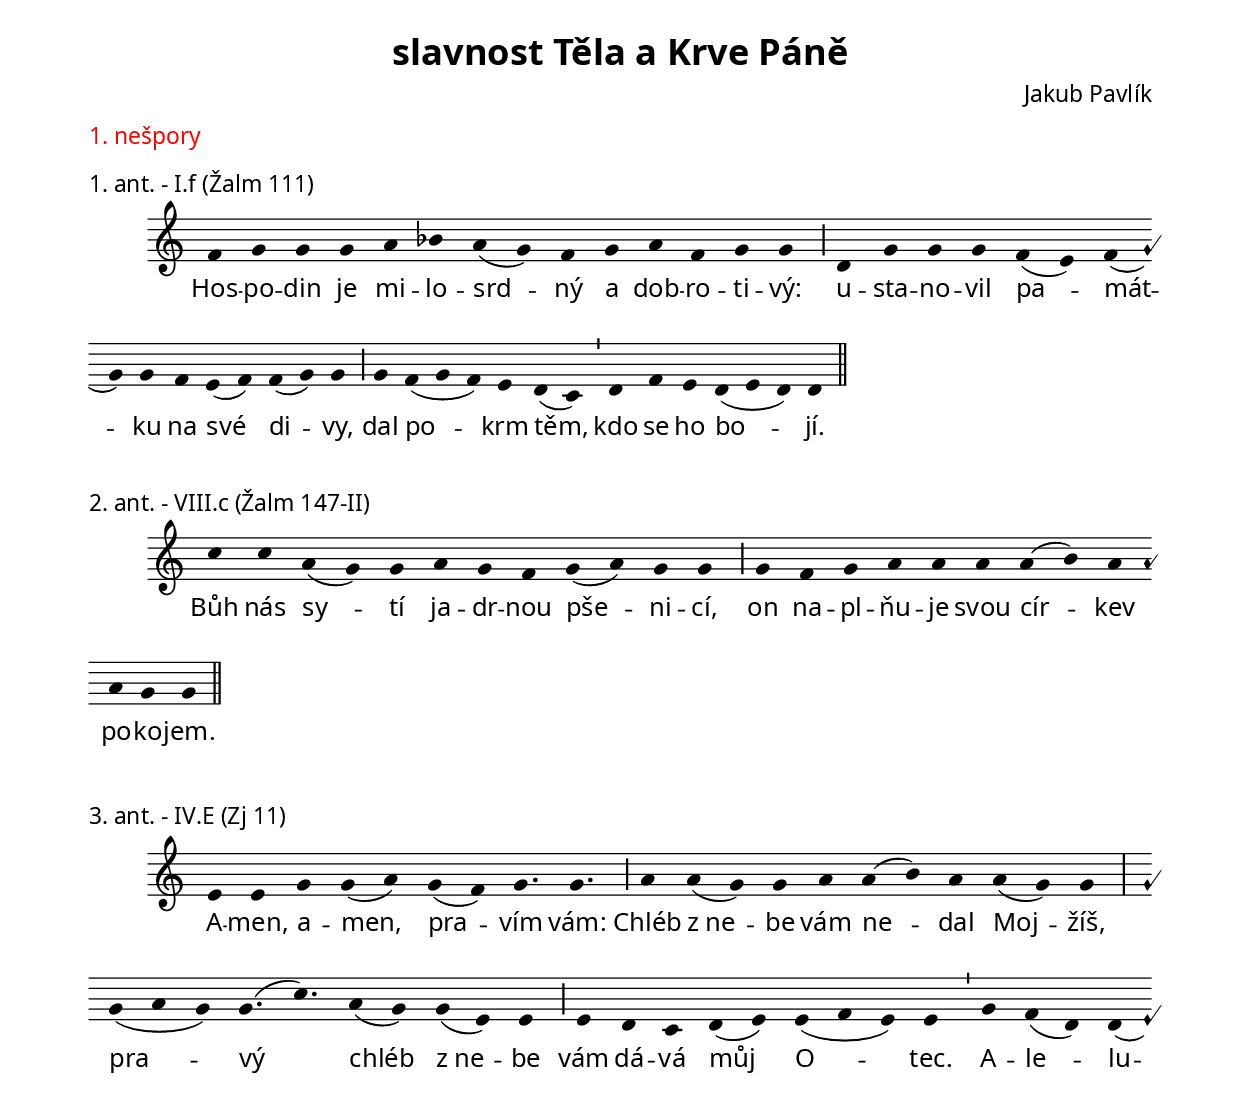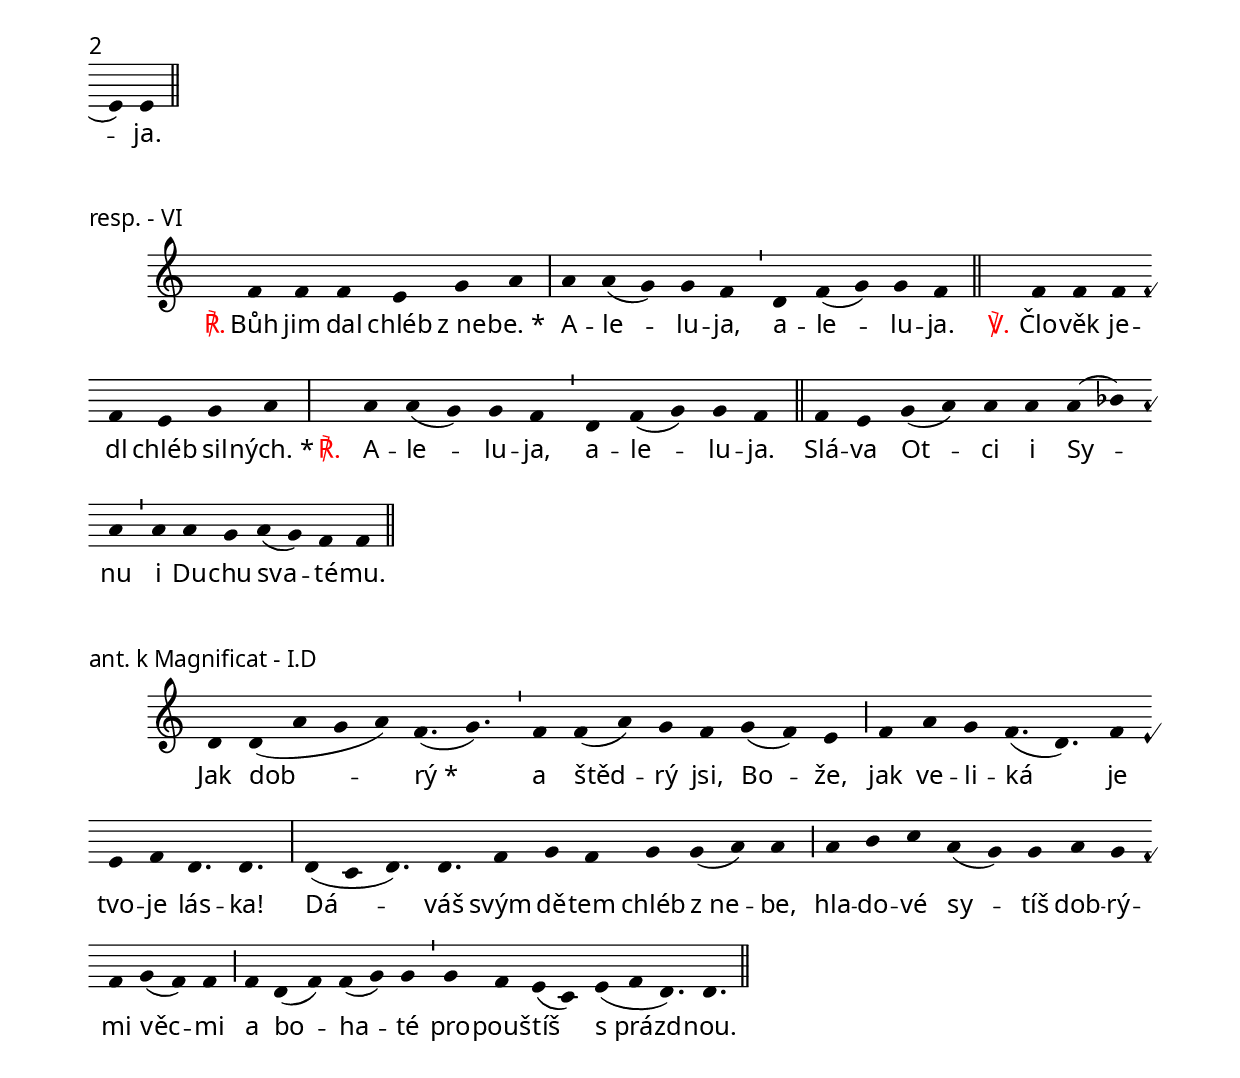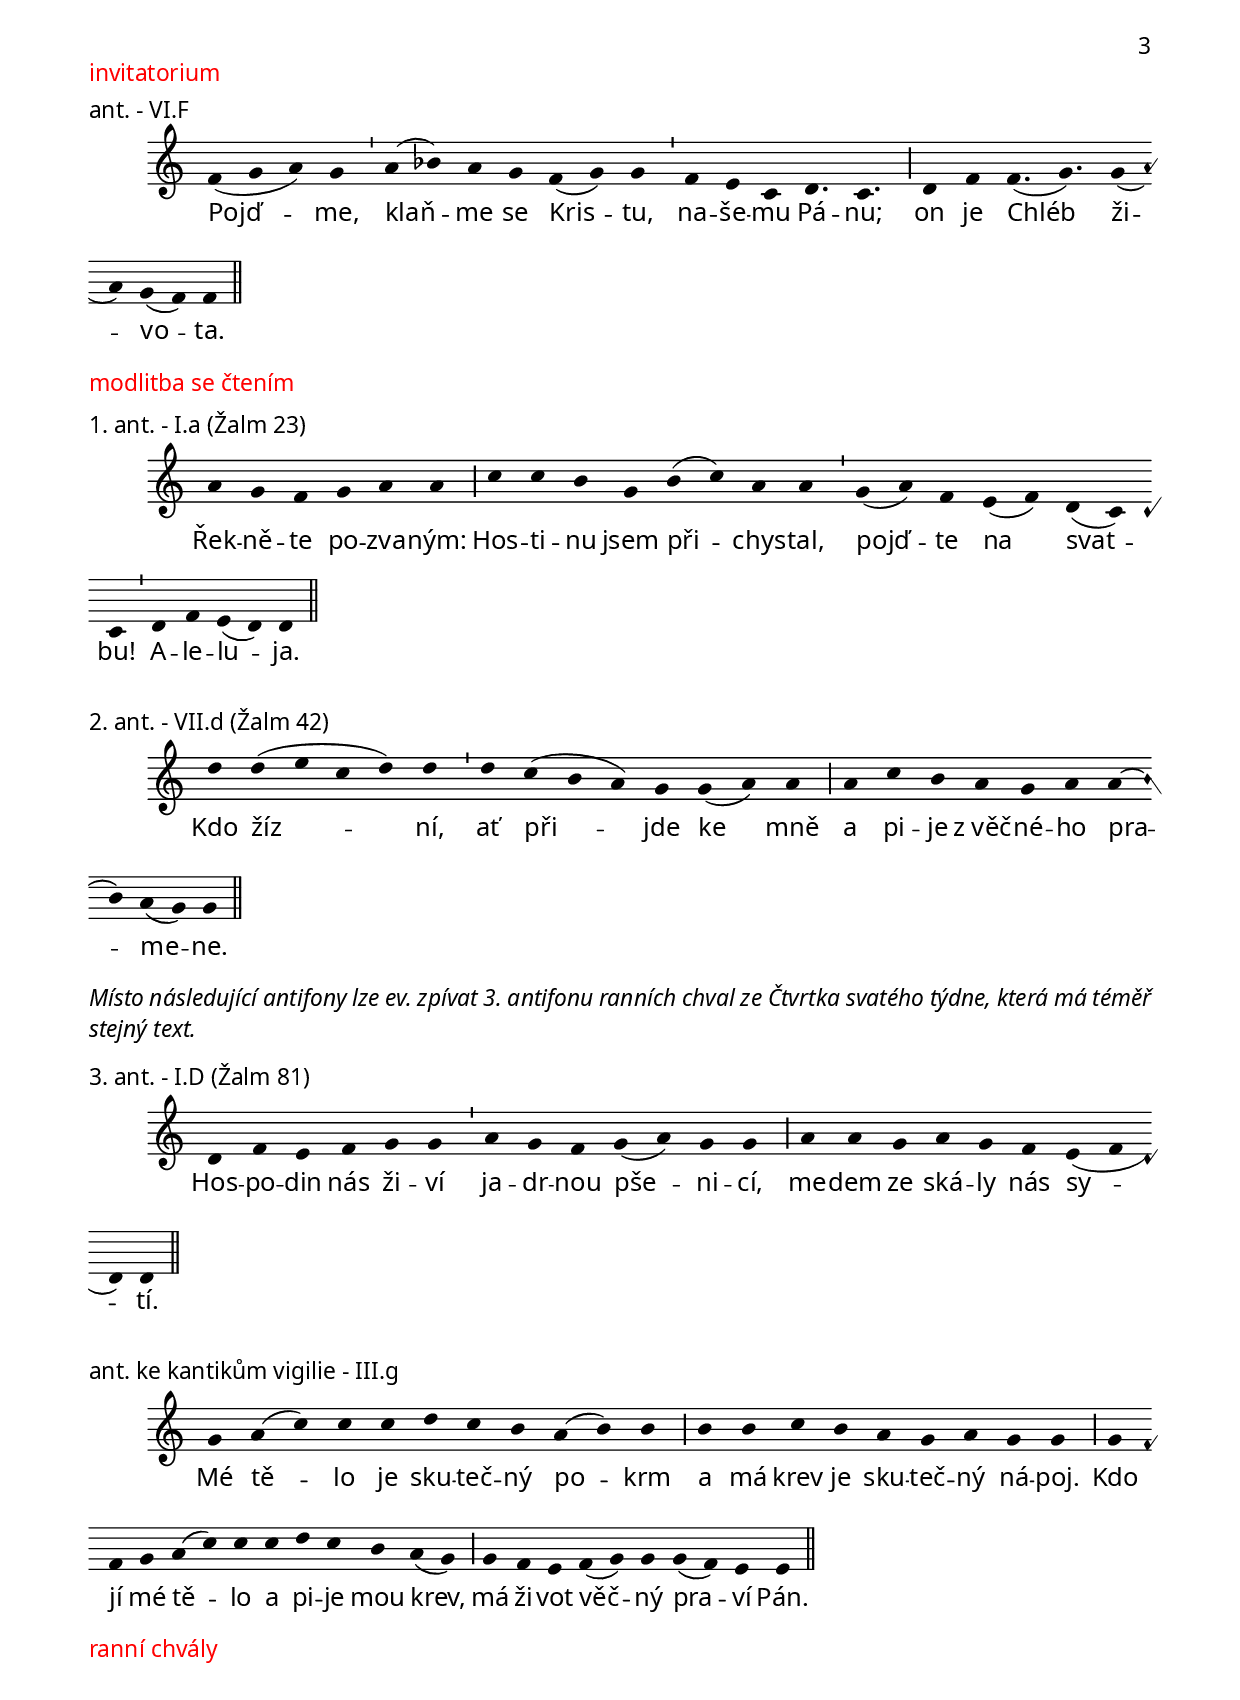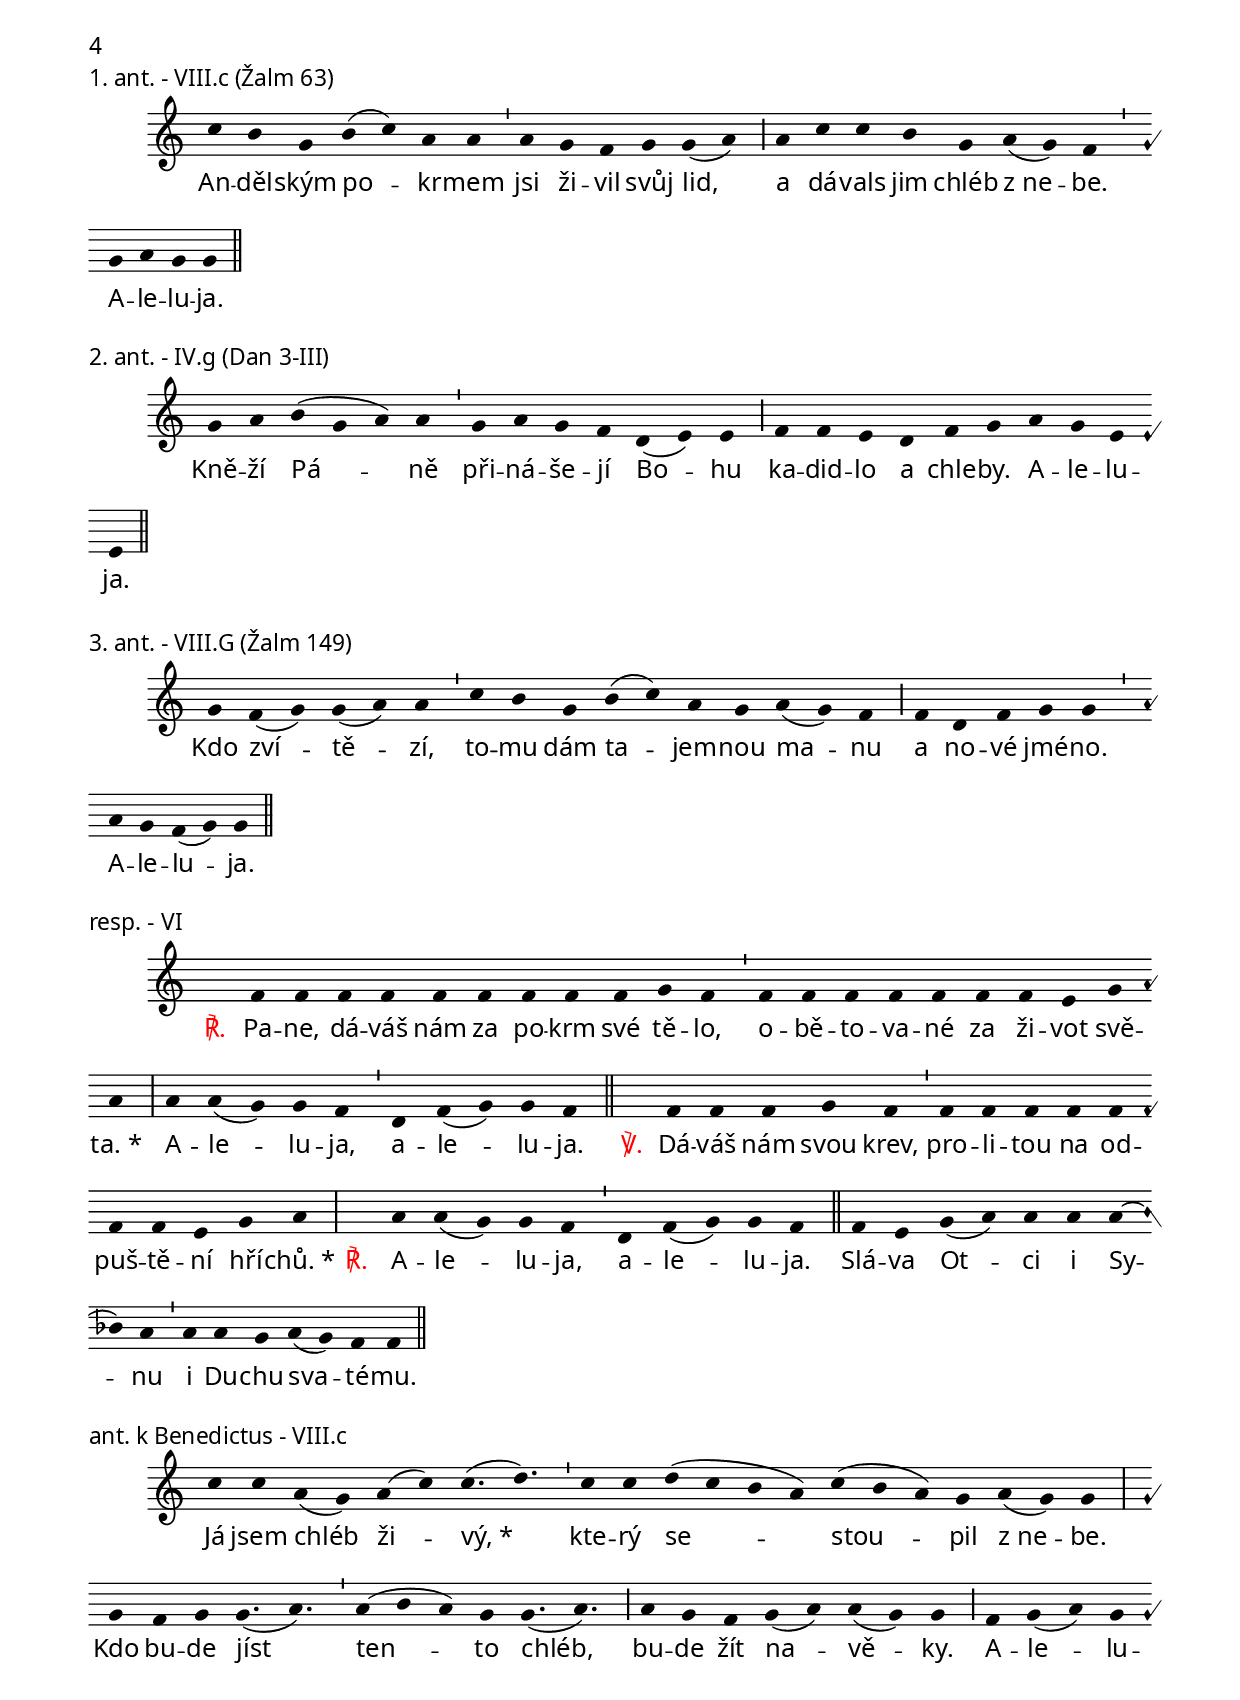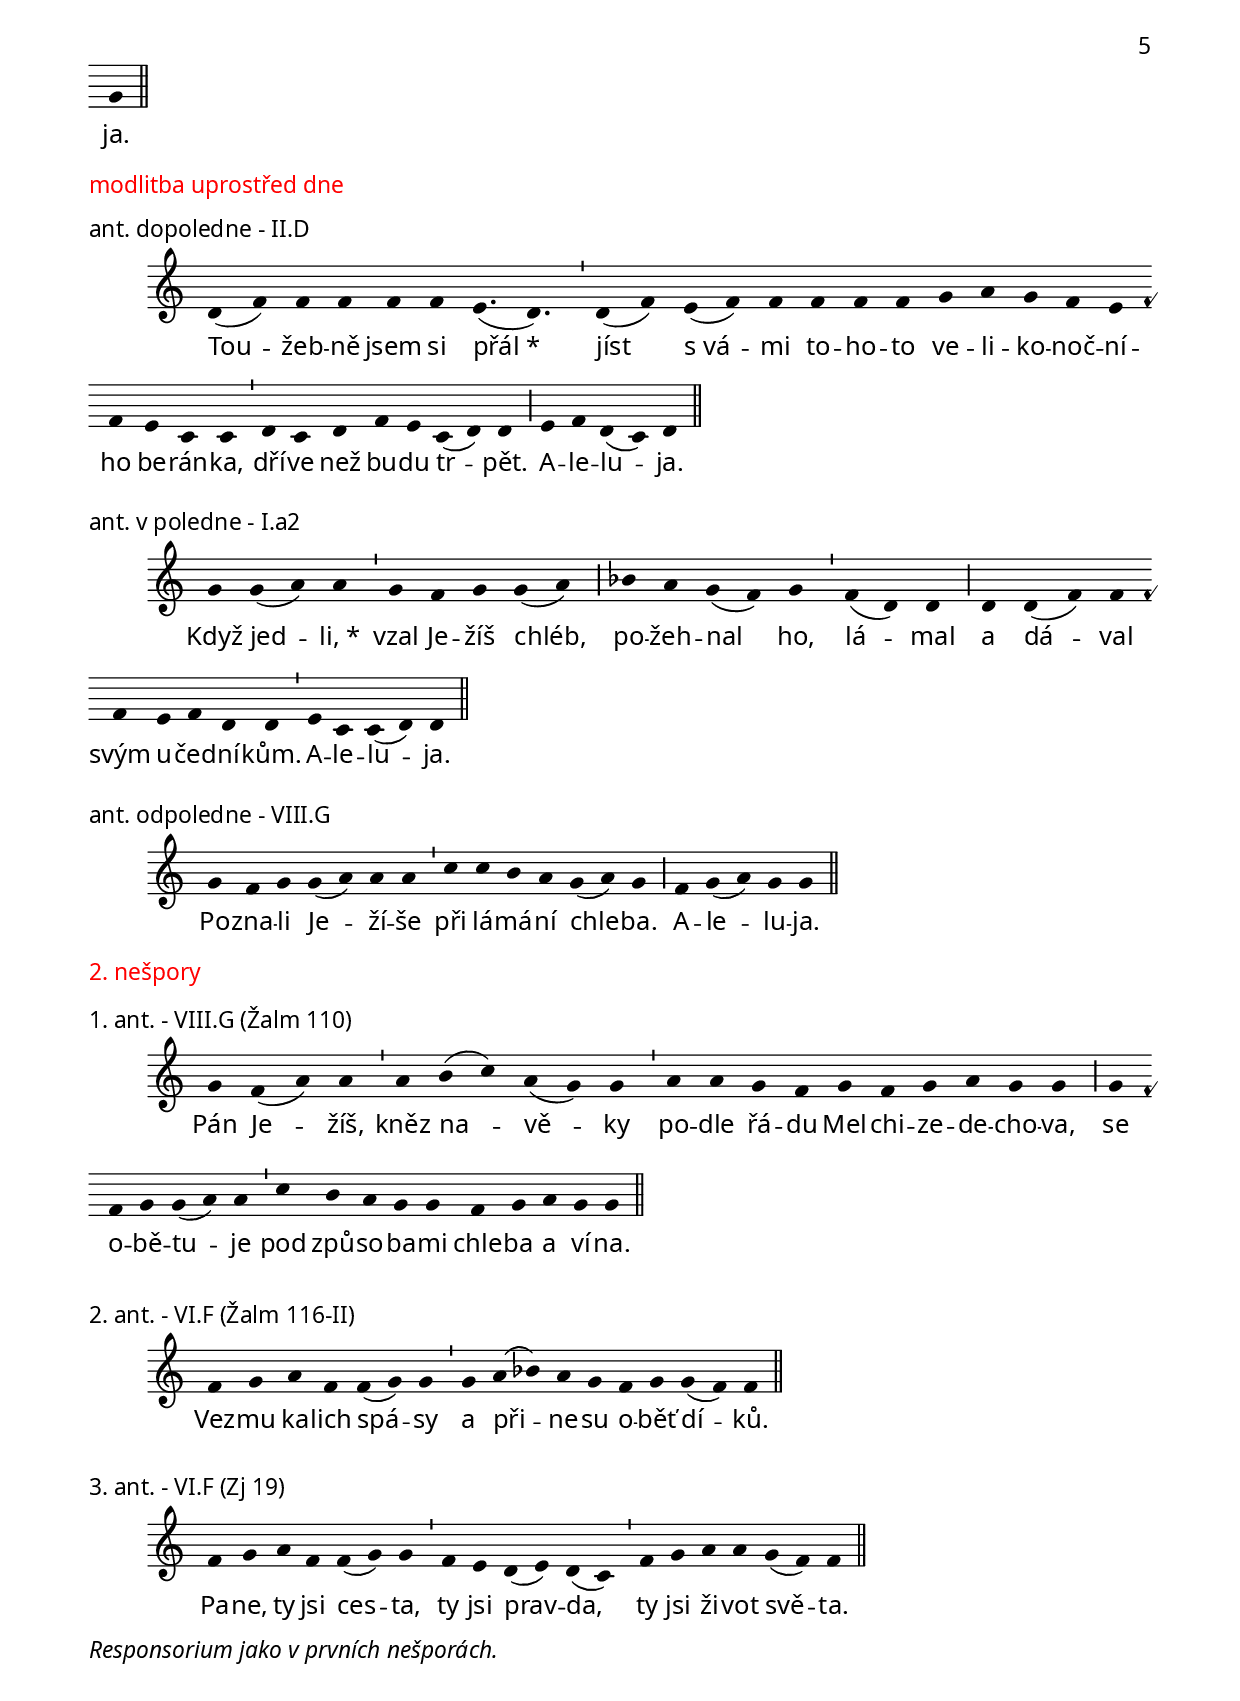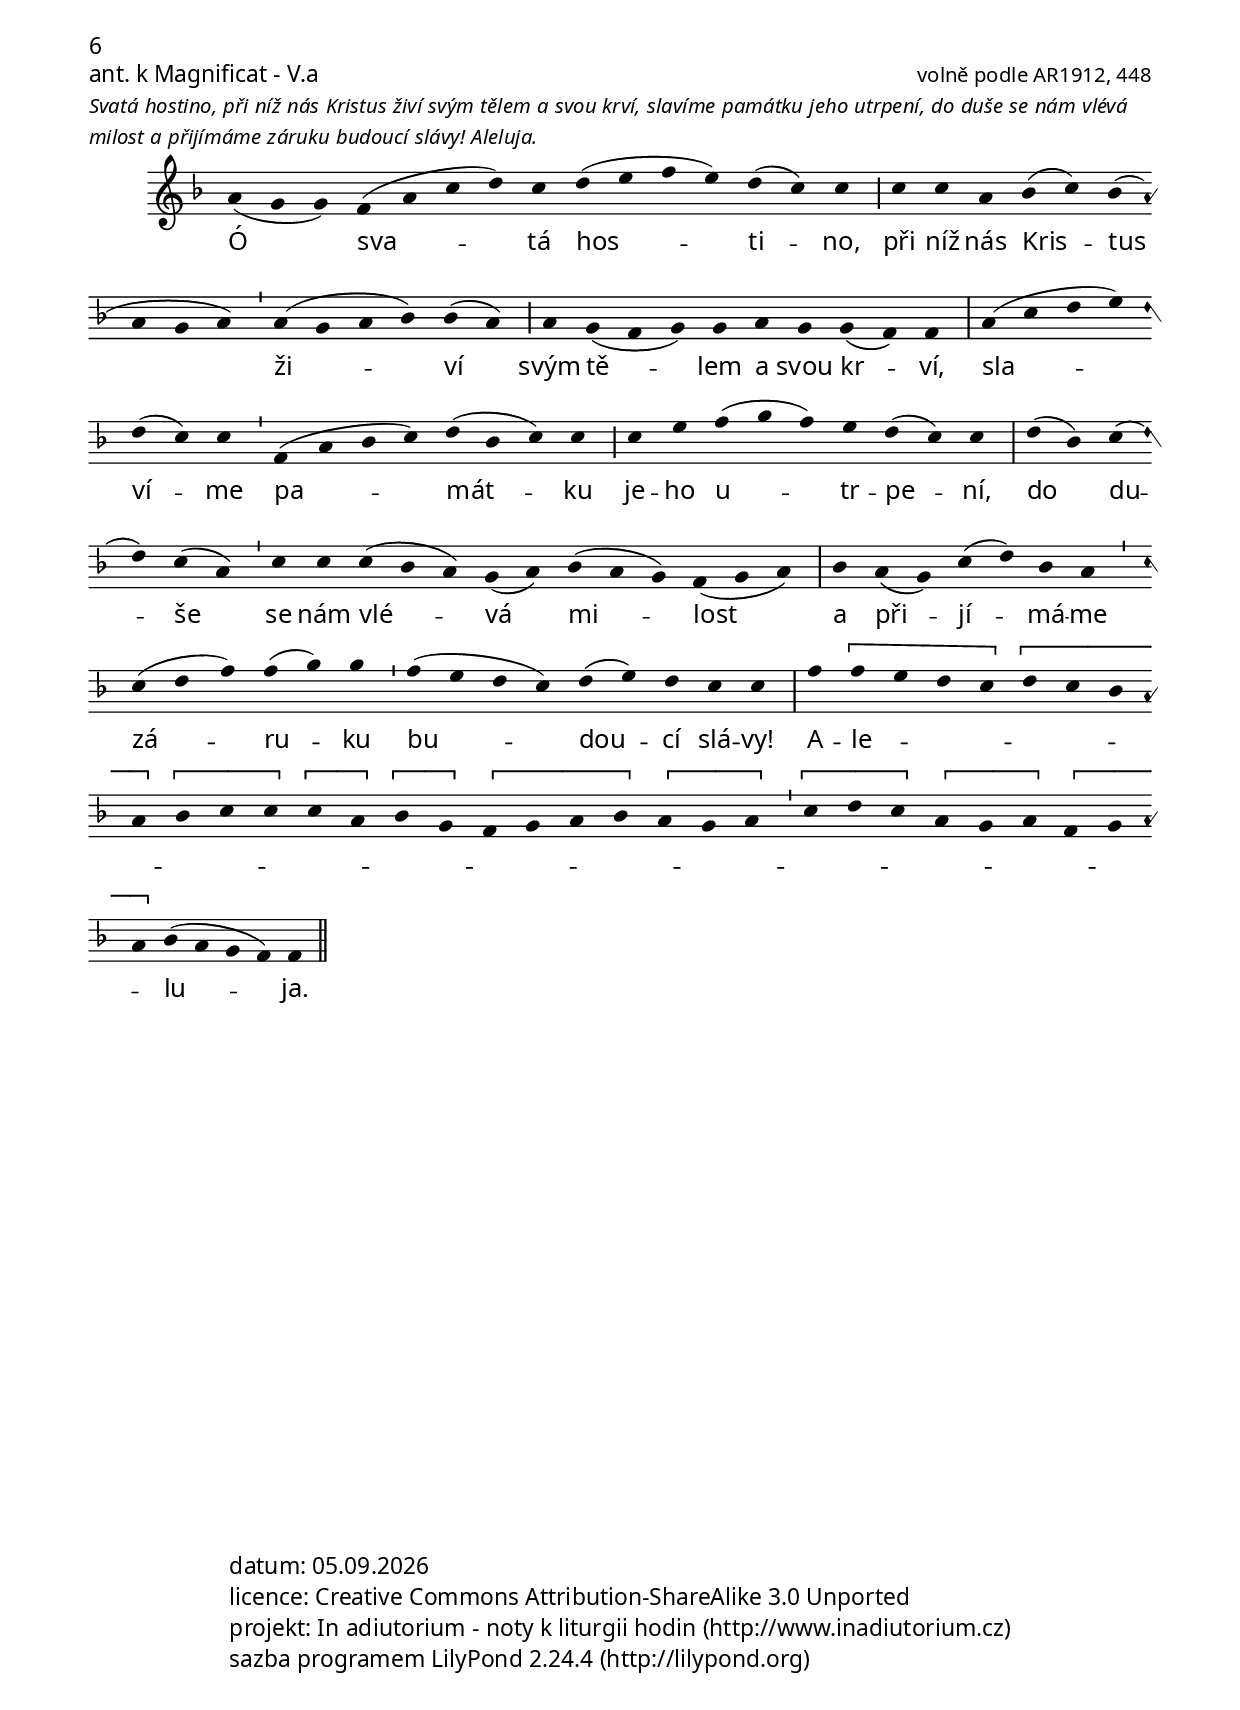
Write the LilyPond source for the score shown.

\version "2.18.0"

\header {
  title = "slavnost Těla a Krve Páně"
  composer = "Jakub Pavlík"
}

\include "spolecne.ly"
\include "dilyresponsorii.ly"

\markup {\nadpisHodinka {"1. nešpory"}}

\score {
  \relative c' {
    \choralniRezim
    f g g g a4 bes a( g) f g a f g g \barMaior
    d g g g f( e) f( g) g f e( f) f( g) g \barMaior
    g f( g f) e d( c) \barMin d f e d( e d) d \barFinalis
  }
  \addlyrics {
    Hos -- po -- din je mi -- lo -- srd -- ný a dob -- ro -- ti -- vý:
    u -- sta -- no -- vil pa -- mát -- ku na své di -- vy,
    dal po -- krm těm, kdo se ho bo -- jí.
  }
  \header {
    quid = "1. ant."
    modus = "I"
    differentia = "f"
    psalmus = "Žalm 111"
    placet = "recituje čistě na g"
    id = "1ne-a1"
    piece = \markup {\sestavTitulek}
  }
}

\score {
  \relative c'' {
    \choralniRezim
    c4 c a( g) g a g f g( a) g g \barMaior
    g f g a a a a( b) a a g g \barFinalis
  }
  \addlyrics {
    Bůh nás sy -- tí ja -- dr -- nou pše -- ni -- cí,
    on na -- pl -- ňu -- je svou cír -- kev po -- ko -- jem.
  }
  \header {
    quid = "2. ant."
    modus = "VIII"
    differentia = "c"
    psalmus = "Žalm 147-II"
    id = "1ne-a2"
    piece = \markup {\sestavTitulek}
  }
}

\score {
  \relative c' {
    \choralniRezim
    e4 e g g( a) g( f) g4. g \barMaior
    a4 a( g) g a a( b) a a( g) g \barMax
    g( a g) g4.( c) a4( g) g( e) e \barMaior
    e d c d( e) e( f e) e \barMin
    g f( d) d( e) e \barFinalis
  }
  \addlyrics {
    A -- men, a -- men, pra -- vím vám:
    Chléb z_ne -- be vám ne -- dal Moj -- žíš,
    pra -- vý chléb z_ne -- be vám dá -- vá můj O -- tec.
    A -- le -- lu -- ja.
  }
  \header {
    quid = "3. ant."
    modus = "IV"
    differentia = "E"
    psalmus = "Zj 11"
    id = "1ne-a3"
    piece = \markup {\sestavTitulek}
  }
}

\score {
  \relative c' {
    \choralniRezim

    % R
    \neviditelna f
    f4 f f e g a \barMax
    \respVIalelujaResponsum \barFinalis
    % V
    \neviditelna f
    f4 f f f e g a \barMax
    % R
    \neviditelna a
    \respVIalelujaResponsum \barFinalis
    % Slava
    \respVIalelujaDoxologie \barFinalis
  }
  \addlyrics {
    \Response Bůh jim dal chléb z_ne -- be._*
    A -- le -- lu -- ja, a -- le -- lu -- ja.
    \Verse Člo -- věk je -- dl chléb sil -- ných._*
    \Response A -- le -- lu -- ja, a -- le -- lu -- ja.
    \textRespDoxologie
  }
  \header {
    quid = "resp."
    modus = "VI"
    id = "1ne-resp"
    piece = \markup {\sestavTitulekResp}
  }
}

\score {
  \relative c' {
    \choralniRezim
    d4 d( a' g a) f4.( g) \barMin f4 f( a) g f g( f) e \barMaior
    f a g f4.( d) f4 e f d4. d \barMax

    d4( c d4.) d f4 g f g g( a) a \barMaior
    a b c a( g) g a g f g( f) f \barMaior
    f d( f) f( g) g \barMin g f e( c) e( f d4.) d \barFinalis
  }
  \addlyrics {
    Jak dob -- rý_* a štěd -- rý jsi, Bo -- že,
    jak ve -- li -- ká je tvo -- je lás -- ka!

    Dá -- váš svým dě -- tem chléb z_ne -- be,
    hla -- do -- vé sy -- tíš dob -- rý -- mi věc -- mi
    a bo -- ha -- té pro -- pouš -- tíš s_prázd -- nou.
  }
  \header {
    quid = "ant. k Magnificat"
    modus = "I"
    differentia = "D"
    psalmus = ""
    id = "1ne-amag"
    piece = \markup {\sestavTitulekBezZalmu}
  }
}

\pageBreak % ZLOM

\markup {\nadpisHodinka {"invitatorium"}}

\score {
  \relative c' {
    \choralniRezim
    f4( g a) g \barMin
    a( bes) a g f( g) g \barMin
    f e c d4. c \barMaior
    d4 f f4.( g) g4( a) g( f) f \barFinalis
  }
  \addlyrics {
    Pojď -- me, klaň -- me se Kris -- tu, na -- še -- mu Pá -- nu;
    on je Chléb ži -- vo -- ta.
  }
  \header {
    quid = "ant."
    modus = "VI"
    differentia = "F"
    psalmus = ""
    id = "invit"
    piece = \markup {\sestavTitulekBezZalmu}
  }
}

\markup {\nadpisHodinka {"modlitba se čtením"}}

\score {
  \relative c'' {
    \choralniRezim
    a4 g f g a a \barMaior
    c c b g b( c) a a \barMin
    g( a) f e( f) d( c) c \barMin
    d f e( d) d \barFinalis
  }
  \addlyrics {
    Řek -- ně -- te po -- zva -- ným:
    Hos -- ti -- nu jsem při -- chys -- tal,
    pojď -- te na svat -- bu!
    A -- le -- lu -- ja.
  }
  \header {
    quid = "1. ant."
    modus = "I"
    differentia = "a"
    psalmus = "Žalm 23"
    id = "mc-a1"
    piece = \markup {\sestavTitulek}
  }
}

\score {
  \relative c'' {
    \choralniRezim
    d4 d( e c d) d \barMin
    d c( b a) g g( a) a \barMaior
    a c b a g a a( b) a( g) g \barFinalis
  }
  \addlyrics {
    Kdo žíz -- ní,
    ať při -- jde ke mně
    a pi -- je z_věč -- né -- ho pra -- me -- ne.
  }
  \header {
    quid = "2. ant."
    modus = "VII"
    differentia = "d"
    psalmus = "Žalm 42"
    fial = "mezidobi_nejsvsrdce.ly#rch-a1?cast=1-2"
    id = "mc-a2"
    piece = \markup {\sestavTitulek}
  }
}

\markup\justify\italic{
  Místo následující antifony lze ev. zpívat
  3. antifonu ranních chval ze Čtvrtka svatého týdne,
  která má téměř stejný text.
}

\score {
  \relative c' {
    \choralniRezim
    d4 f e f g g \barMin
    a g f g( a) g g \barMaior
    a a g a g f e( f d) d \barFinalis
  }
  \addlyrics {
    Hos -- po -- din nás ži -- ví
    ja -- dr -- nou pše -- ni -- cí,
    me -- dem ze ská -- ly nás sy -- tí.
  }
  \header {
    quid = "3. ant."
    modus = "I"
    differentia = "D"
    psalmus = "Žalm 81"
    id = "mc-a3"
    piece = \markup {\sestavTitulek}
  }
}

\score {
  \relative c'' {
    \choralniRezim
    g4 a( c) c c d c b a( b) b \barMaior
    b b c b a g a g g \barMaior
    g f g a( c) c c d c b a( g) \barMaior
    g f e f( g) g
    g( f) e e \barFinalis
  }
  \addlyrics {
    Mé tě -- lo je sku -- teč -- ný po -- krm
    a má krev je sku -- teč -- ný ná -- poj.
    Kdo jí mé tě -- lo a pi -- je mou krev,
    má ži -- vot věč -- ný
    pra -- ví Pán.
  }
  \header {
    quid = "ant. ke kantikům vigilie"
    modus = "III"
    differentia = "g"
    psalmus = ""
    fial = "antifony/mezidobi_nedeleB_11_20.ly#ne20b-rch-ben?zacatek=14&konec=29"
    id = "mc-avig"
    piece = \markup {\sestavTitulekBezZalmu}
  }
}

\markup {\nadpisHodinka {"ranní chvály"}}

\score {
  \relative c'' {
    \choralniRezim
    c4 b g b( c) a a \barMin
    a g f g g( a) \barMaior
    a c c b g a( g) f \barMin
    g a g g \barFinalis
  }
  \addlyrics {
    An -- děl -- ským po -- kr -- mem
    jsi ži -- vil svůj lid,
    a dá -- vals jim chléb z_ne -- be.
    A -- le -- lu -- ja.
  }
  \header {
    quid = "1. ant."
    modus = "VIII"
    differentia = "c"
    psalmus = "Žalm 63"
    id = "rch-a1"
    piece = \markup {\sestavTitulek}
  }
}

\score {
  \relative c'' {
    \choralniRezim
    g4 a b( g a) a \barMin
    g a g f d( e) e \barMaior
    f f e d f g
    a g e e \barFinalis
  }
  \addlyrics {
    Kně -- ží Pá -- ně
    při -- ná -- še -- jí Bo -- hu
    ka -- did -- lo a chle -- by.
    A -- le -- lu -- ja.
  }
  \header {
    quid = "2. ant."
    modus = "IV"
    differentia = "g"
    psalmus = "Dan 3-III"
    id = "rch-a2"
    piece = \markup {\sestavTitulek}
  }
}

\score {
  \relative c'' {
    \choralniRezim
    g4 f( g) g( a) a \barMin
    c b g b( c) a g a( g) f \barMaior
    f d f g g \barMin
    a g f( g) g \barFinalis
  }
  \addlyrics {
    Kdo zví -- tě -- zí,
    to -- mu dám ta -- jem -- nou ma -- nu
    a no -- vé jmé -- no.
    A -- le -- lu -- ja.
  }
  \header {
    quid = "3. ant."
    modus = "VIII"
    differentia = "G"
    psalmus = "Žalm 149"
    id = "rch-a3"
    piece = \markup {\sestavTitulek}
  }
}

\score {
  \relative c' {
    \choralniRezim

    % R
    \neviditelna f
    f4 f f f f f f f f g f \barMin
    f f f f f f f e g a \barMax
    \respVIalelujaResponsum \barFinalis
    % V
    \neviditelna f
    f f f g f \barMin
    f f f f f f f e g a \barMax
    % R
    \neviditelna a
    \respVIalelujaResponsum \barFinalis
    % Slava
    \respVIalelujaDoxologie \barFinalis
  }
  \addlyrics {
    \Response Pa -- ne, dá -- váš nám za po -- krm své tě -- lo, o -- bě -- to -- va -- né za ži -- vot svě -- ta._*
    A -- le -- lu -- ja, a -- le -- lu -- ja.
    \Verse Dá -- váš nám svou krev, pro -- li -- tou na od -- puš -- tě -- ní hří -- chů._*
    \Response A -- le -- lu -- ja, a -- le -- lu -- ja.
    \textRespDoxologie
  }
  \header {
    quid = "resp."
    modus = "VI"
    id = "rch-resp"
    piece = \markup {\sestavTitulekResp}
  }
}

\score {
  \relative c'' {
    \choralniRezim
    c4 c a( g) a( c) c4.( d) \barMin c4 c d( c b a) c( b a) g a( g) g \barMax
    g f g g4.( a) \barMin a4( b a) g g4.( a) \barMaior a4 g f g( a) a( g) g \barMaior
    f g( a) g g \barFinalis
  }
  \addlyrics {
    Já jsem chléb ži -- vý,_* kte -- rý se -- stou -- pil z_ne -- be.
    Kdo bu -- de jíst ten -- to chléb, bu -- de žít na -- vě -- ky.
    A -- le -- lu -- ja.
  }
  \header {
    quid = "ant. k Benedictus"
    modus = "VIII"
    differentia = "c"
    psalmus = ""
    placet = "_sestoupil_ je těžkopádné, text melismata moc dobře nenese"
    id = "rch-aben"
    piece = \markup {\sestavTitulekBezZalmu}
  }
}

\markup {\nadpisHodinka {"modlitba uprostřed dne"}}

\score {
  \relative c' {
    \choralniRezim
    d4( f) f f f f e4.( d) \barMin
    d4( f) e( f) f f f f g a g f e f e c c \barMin
    d c d f e c( d) d \barMaior
    e f d( c) d \barFinalis
  }
  \addlyrics {
    Tou -- žeb -- ně jsem si přál_*
    jíst s_vá -- mi to -- ho -- to ve -- li -- ko -- noč -- ní -- ho be -- rán -- ka,
    dří -- ve než bu -- du tr -- pět.
    A -- le -- lu -- ja.
  }
  \header {
    quid = "ant. dopoledne"
    modus = "II"
    differentia = "D"
    psalmus = ""
    id = "up-tercie"
    fons = "Svatý týden, čtvrtek, ad Benedictus; přidáno aleluja"
    fial = "pust_svatytyden.ly#ct-rch-aben?+aleluja"
    piece = \markup {\sestavTitulekBezZalmu}
  }
}

\score {
  \relative c'' {
    \choralniRezim
    g4 g( a) a \barMin g f g g( a) \barMaior
    bes4 a g( f) g \barMin
    f( d) d \barMaior d d( f) f f e f d d \barMin
    e c c( d) d \barFinalis
  }
  \addlyrics {
    Když jed -- li,_* vzal Je -- žíš chléb,
    po -- žeh -- nal ho,
    lá -- mal a dá -- val svým u -- čed -- ní -- kům.
    A -- le -- lu -- ja.
  }
  \header {
    quid = "ant. v poledne"
    modus = "I"
    differentia = "a2"
    psalmus = ""
    id = "up-sexta"
    fial = "pust_triduum.ly#ct-nesp-mag?+aleluja"
    piece = \markup {\sestavTitulekBezZalmu}
  }
}

\score {
  \relative c'' {
    \choralniRezim
    g4 f g g( a) a a \barMin
    c c b a g( a) g \barMaior
    f g( a) g g \barFinalis
  }
  \addlyrics {
    Po -- zna -- li Je -- ží -- še
    při lá -- má -- ní chle -- ba.
    A -- le -- lu -- ja.
  }
  \header {
    quid = "ant. odpoledne"
    modus = "VIII"
    differentia = "G"
    psalmus = ""
    id = "up-nona"
    piece = \markup {\sestavTitulekBezZalmu}
  }
}

\markup {\nadpisHodinka {"2. nešpory"}}

\score {
  \relative c'' {
    \choralniRezim
    g4 f( a) a \barMin
    a b( c) a( g) g \barMin
    a a g f g f g a g g \barMaior
    g f g g( a) a \barMin
    c b a g g f g a g g \barFinalis
  }
  \addlyrics {
    Pán Je -- žíš,
    kněz na -- vě -- ky
    po -- dle řá -- du Mel -- chi -- ze -- de -- cho -- va,
    se o -- bě -- tu -- je
    pod způ -- so -- ba -- mi chle -- ba a ví -- na.
  }
  \header {
    quid = "1. ant."
    modus = "VIII"
    differentia = "G"
    psalmus = "Žalm 110"
    id = "2ne-a1"
    piece = \markup {\sestavTitulek}
  }
}

\score {
  \relative c' {
    \choralniRezim
    f4 g a f f( g) g \barMin
    g a( bes) a g f g g( f) f \barFinalis
  }
  \addlyrics {
    Vez -- mu ka -- lich spá -- sy
    a při -- ne -- su o -- běť dí -- ků.
  }
  \header {
    quid = "2. ant."
    modus = "VI"
    differentia = "F"
    psalmus = "Žalm 116-II"
    id = "2ne-a2"
    piece = \markup {\sestavTitulek}
  }
}

\score {
  \relative c' {
    \choralniRezim
    f4 g a f f( g) g \barMin
    f e d( e) d( c) \barMin
    f g a a g( f) f \barFinalis
  }
  \addlyrics {
    Pa -- ne, ty jsi ces -- ta,
    ty jsi prav -- da,
    ty jsi ži -- vot svě -- ta.
  }
  \header {
    quid = "3. ant."
    modus = "VI"
    differentia = "F"
    psalmus = "Zj 19"
    id = "2ne-a3"
    piece = \markup {\sestavTitulek}
  }
}

\markup\italic{Responsorium jako v prvních nešporách.}

\score {
  \relative c'' {
    \choralniRezim
    \key f \major
    a4( g g) f4( a c d) c d( e f e) d( c) c \barMaior
    c c a bes( c) bes( a g a) \barMin a( g a bes) bes( a) \barMaior a g( f g) g a g g( f) f \barMax

    a( c d e) d( c) c \barMin f,( a bes c) d( bes c) c \barMaior
    c e f( g f) e d( c) c \barMax

    d( bes) c( d) c( a) \barMin c c c( bes a) g( a)
    bes( a g) f( g a) \barMax

    bes a( g) c( d) bes a \barMin
    c( d f) f( g) g \barMin f( e d c) d( e) d c c \barMax

    f
    \once \override Slur.stencil = ##f
    \[ f( e d c \] \[ d c bes a \] \[ bes c c \] \[ c a \] \[ bes g \]  \[ f g a bes \] \[ a g a \] \barMin
    \[ c d c \] \[ a g a \] \[ f g a) \]
    bes( a g f) f \barFinalis
  }
  \addlyrics {
    % Jedno dlouhe rozvite osloveni - bez jakehokoli nasledneho
    % sdeleni.
    Ó sva -- tá hos -- ti -- no,
    při níž nás Kris -- tus ži -- ví svým tě -- lem a svou kr -- ví,

    sla -- ví -- me pa -- mát -- ku je -- ho u -- tr -- pe -- ní,

    do du -- še se nám vlé -- vá mi -- lost

    a při -- jí -- má -- me zá -- ru -- ku bu -- dou -- cí slá -- vy!

    A -- le -- lu -- ja.
  }
  \header {
    textus_approbatus = "Svatá hostino,
    při níž nás Kristus živí svým tělem a svou krví,
    slavíme památku jeho utrpení,
    do duše se nám vlévá milost
    a přijímáme záruku budoucí slávy! Aleluja."
    fons_externus = "volně podle AR1912, 448"
    quid = "ant. k Magnificat"
    modus = "V"
    differentia = "a"
    psalmus = ""
    id = "2ne-amag-var2"
    piece = \markup {\sestavTitulekBezZalmu}
  }
}
